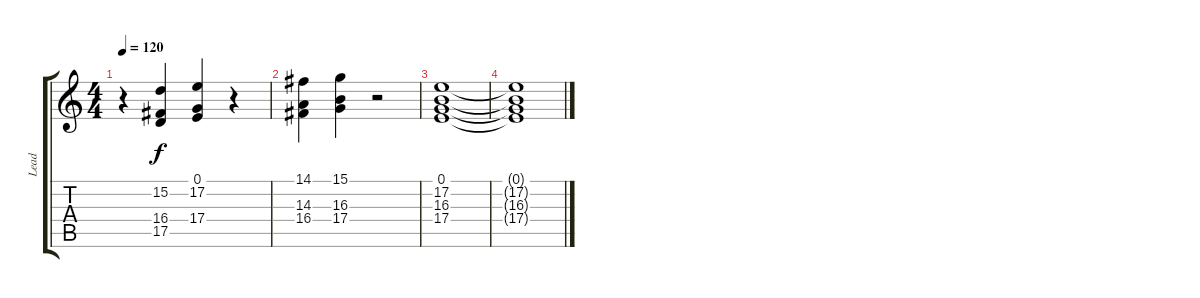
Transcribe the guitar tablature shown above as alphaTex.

\track ("Lead" "Lead") {instrument acousticgrandpiano}
\staff {score tabs}
\tuning (E4 B3 G3 D3 A2 E2) {hide}
\ts (4 4)
\tempo 120
\clef g2
\ks c
r.4{dy f} (15.2 16.4 17.5).4 (0.1 17.2 17.4).4 r.4 |
(14.1 14.3 16.4).4 (15.1 16.3 17.4).4 r.2 |
(0.1 17.2 16.3 17.4).1 |
(0.1{t} 17.2{t} 16.3{t} 17.4{t}).1
